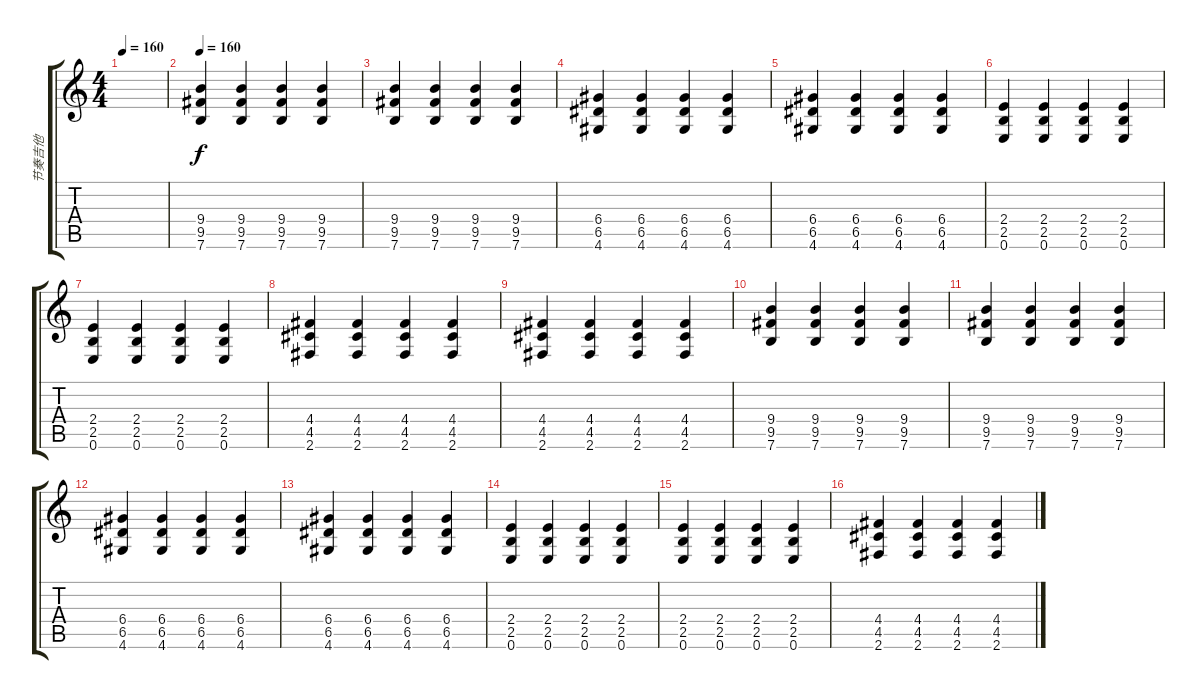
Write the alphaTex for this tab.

\track ("节奏吉他" "节奏吉他") {instrument overdrivenguitar}
\staff {score tabs}
\tuning (E4 B3 G3 D3 A2 E2) {hide}
\ts (4 4)
\tempo 160
\clef g2
\ks c
|
\tempo 160
(9.4 9.5 7.6).4 (9.4 9.5 7.6).4 (9.4 9.5 7.6).4 (9.4 9.5 7.6).4 |
(9.4 9.5 7.6).4 (9.4 9.5 7.6).4 (9.4 9.5 7.6).4 (9.4 9.5 7.6).4 |
(6.4 6.5 4.6).4 (6.4 6.5 4.6).4 (6.4 6.5 4.6).4 (6.4 6.5 4.6).4 |
(6.4 6.5 4.6).4 (6.4 6.5 4.6).4 (6.4 6.5 4.6).4 (6.4 6.5 4.6).4 |
(2.4 2.5 0.6).4 (2.4 2.5 0.6).4 (2.4 2.5 0.6).4 (2.4 2.5 0.6).4 |
(2.4 2.5 0.6).4 (2.4 2.5 0.6).4 (2.4 2.5 0.6).4 (2.4 2.5 0.6).4 |
(4.4 4.5 2.6).4 (4.4 4.5 2.6).4 (4.4 4.5 2.6).4 (4.4 4.5 2.6).4 |
(4.4 4.5 2.6).4 (4.4 4.5 2.6).4 (4.4 4.5 2.6).4 (4.4 4.5 2.6).4 |
(9.4 9.5 7.6).4 (9.4 9.5 7.6).4 (9.4 9.5 7.6).4 (9.4 9.5 7.6).4 |
(9.4 9.5 7.6).4 (9.4 9.5 7.6).4 (9.4 9.5 7.6).4 (9.4 9.5 7.6).4 |
(6.4 6.5 4.6).4 (6.4 6.5 4.6).4 (6.4 6.5 4.6).4 (6.4 6.5 4.6).4 |
(6.4 6.5 4.6).4 (6.4 6.5 4.6).4 (6.4 6.5 4.6).4 (6.4 6.5 4.6).4 |
(2.4 2.5 0.6).4 (2.4 2.5 0.6).4 (2.4 2.5 0.6).4 (2.4 2.5 0.6).4 |
(2.4 2.5 0.6).4 (2.4 2.5 0.6).4 (2.4 2.5 0.6).4 (2.4 2.5 0.6).4 |
(4.4 4.5 2.6).4 (4.4 4.5 2.6).4 (4.4 4.5 2.6).4 (4.4 4.5 2.6).4
